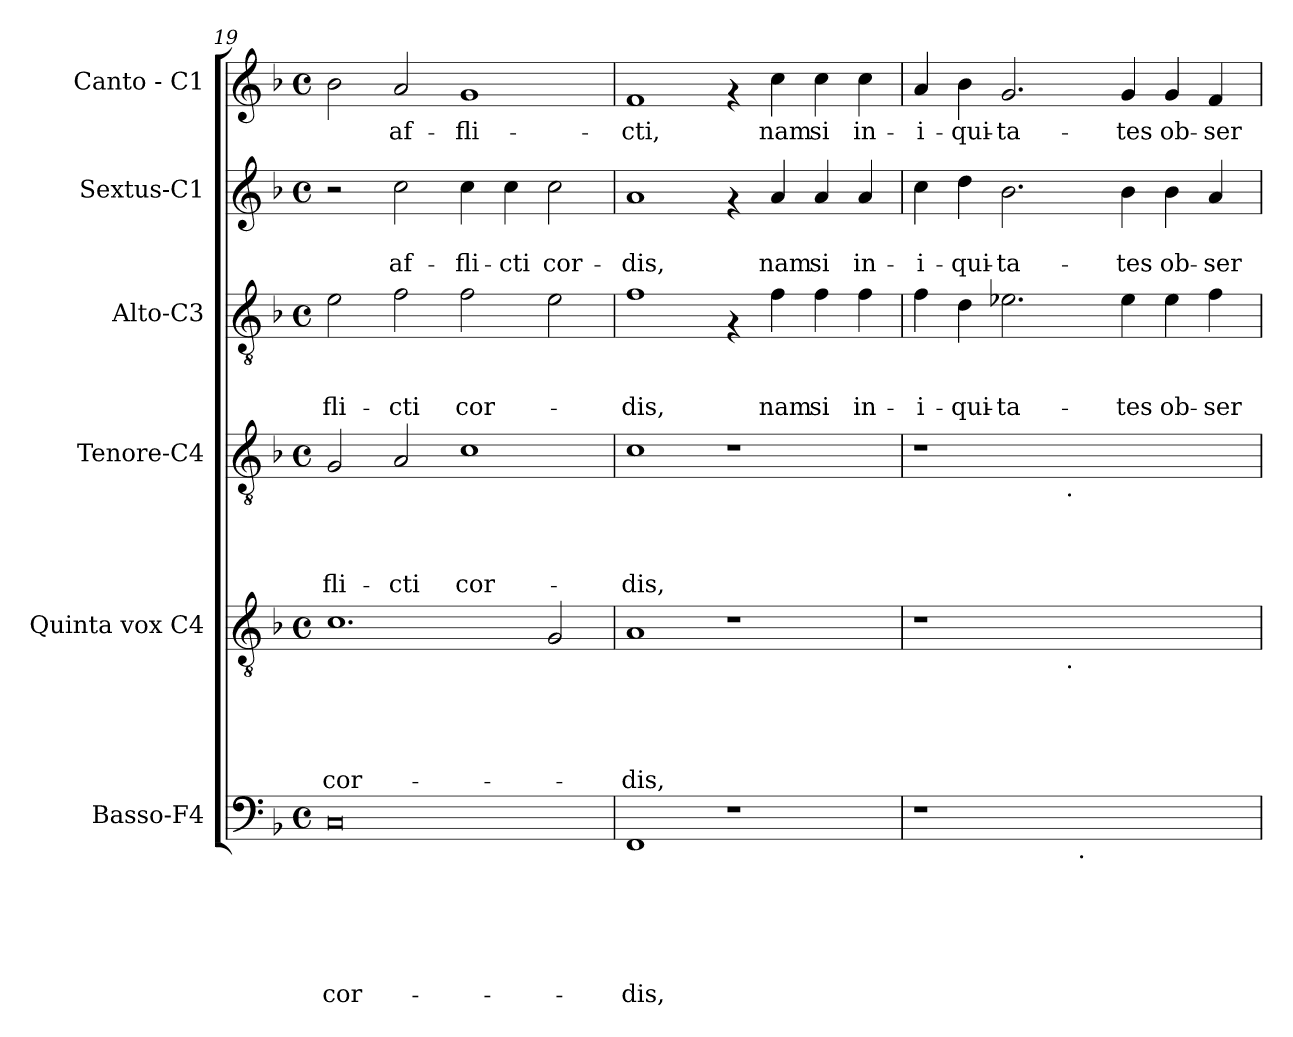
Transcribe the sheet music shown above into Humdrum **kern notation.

**kern	**text	**text	**text	**text	**text	**text	**kern	**text	**text	**text	**text	**text	**kern	**text	**text	**text	**text	**kern	**text	**text	**text	**kern	**text	**text	**kern	**text
*part6	*part6	*part6	*part6	*part6	*part6	*part6	*part5	*part5	*part5	*part5	*part5	*part5	*part4	*part4	*part4	*part4	*part4	*part3	*part3	*part3	*part3	*part2	*part2	*part2	*part1	*part1
*staff6	*staff6	*staff6	*staff6	*staff6	*staff6	*staff6	*staff5	*staff5	*staff5	*staff5	*staff5	*staff5	*staff4	*staff4	*staff4	*staff4	*staff4	*staff3	*staff3	*staff3	*staff3	*staff2	*staff2	*staff2	*staff1	*staff1
*I"Basso-F4	*	*	*	*	*	*	*I"Quinta vox C4	*	*	*	*	*	*I"Tenore-C4	*	*	*	*	*I"Alto-C3	*	*	*	*I"Sextus-C1	*	*	*I"Canto - C1	*
*clefF4	*	*	*	*	*	*	*clefGv2	*	*	*	*	*	*clefGv2	*	*	*	*	*clefGv2	*	*	*	*clefG2	*	*	*clefG2	*
*k[b-]	*	*	*	*	*	*	*k[b-]	*	*	*	*	*	*k[b-]	*	*	*	*	*k[b-]	*	*	*	*k[b-]	*	*	*k[b-]	*
*F:	*	*	*	*	*	*	*F:	*	*	*	*	*	*F:	*	*	*	*	*F:	*	*	*	*F:	*	*	*F:	*
*M4/4	*	*	*	*	*	*	*M4/4	*	*	*	*	*	*M4/4	*	*	*	*	*M4/4	*	*	*	*M4/4	*	*	*M4/4	*
*met(c)	*	*	*	*	*	*	*met(c)	*	*	*	*	*	*met(c)	*	*	*	*	*met(c)	*	*	*	*met(c)	*	*	*met(c)	*
=19	=19	=19	=19	=19	=19	=19	=19	=19	=19	=19	=19	=19	=19	=19	=19	=19	=19	=19	=19	=19	=19	=19	=19	=19	=19	=19
!	!	!	!	!	!	!LO:LY:b	!	!	!	!	!	!LO:LY:b	!	!	!	!	!LO:LY:b	!	!	!	!LO:LY:b	!	!	!	!	!
0C	.	.	.	.	.	cor-	1.c	.	.	.	.	-cor-	2G/	.	.	.	-fli-	2e\	.	.	-fli-	2r	.	.	2b-\	.
!	!	!	!	!	!	!	!	!	!	!	!	!	!	!	!	!	!LO:LY:b	!	!	!	!LO:LY:b	!	!	!LO:LY:b	!	!LO:LY:b
.	.	.	.	.	.	.	.	.	.	.	.	.	2A/	.	.	.	-cti	2f\	.	.	-cti	2cc\	.	af-	2a/	af-
!	!	!	!	!	!	!	!	!	!	!	!	!	!	!	!	!	!LO:LY:b	!	!	!	!LO:LY:b	!	!	!LO:LY:b	!	!LO:LY:b
.	.	.	.	.	.	.	.	.	.	.	.	.	1c	.	.	.	cor-	2f\	.	.	cor-	4cc\	.	-fli-	1g	-fli-
!	!	!	!	!	!	!	!	!	!	!	!	!	!	!	!	!	!	!	!	!	!	!	!	!LO:LY:b	!	!
.	.	.	.	.	.	.	.	.	.	.	.	.	.	.	.	.	.	.	.	.	.	4cc\	.	-cti	.	.
!	!	!	!	!	!	!	!	!	!	!	!	!	!	!	!	!	!	!	!	!	!	!	!	!LO:LY:b	!	!
.	.	.	.	.	.	.	2G/	.	.	.	.	.	.	.	.	.	.	2e\	.	.	.	2cc\	.	cor-	.	.
=20	=20	=20	=20	=20	=20	=20	=20	=20	=20	=20	=20	=20	=20	=20	=20	=20	=20	=20	=20	=20	=20	=20	=20	=20	=20	=20
!	!	!	!	!	!	!LO:LY:b	!	!	!	!	!	!LO:LY:b	!	!	!	!	!LO:LY:b	!	!	!	!LO:LY:b	!	!	!LO:LY:b	!	!LO:LY:b
1FF	.	.	.	.	.	-dis,	1A	.	.	.	.	-dis,	1c	.	.	.	-dis,	1f	.	.	-dis,	1a	.	-dis,	1f	-cti,
1r	.	.	.	.	.	.	1r	.	.	.	.	.	1r	.	.	.	.	4rF	.	.	.	4rf	.	.	4rf	.
!	!	!	!	!	!	!	!	!	!	!	!	!	!	!	!	!	!	!	!	!	!LO:LY:b	!	!	!LO:LY:b	!	!LO:LY:b
.	.	.	.	.	.	.	.	.	.	.	.	.	.	.	.	.	.	4f\	.	.	nam	4a/	.	nam	4cc\	nam
!	!	!	!	!	!	!	!	!	!	!	!	!	!	!	!	!	!	!	!	!	!LO:LY:b	!	!	!LO:LY:b	!	!LO:LY:b
.	.	.	.	.	.	.	.	.	.	.	.	.	.	.	.	.	.	4f\	.	.	si	4a/	.	si	4cc\	si
!	!	!	!	!	!	!	!	!	!	!	!	!	!	!	!	!	!	!	!	!	!LO:LY:b	!	!	!LO:LY:b	!	!LO:LY:b
.	.	.	.	.	.	.	.	.	.	.	.	.	.	.	.	.	.	4f\	.	.	in-	4a/	.	in-	4cc\	in-
=21	=21	=21	=21	=21	=21	=21	=21	=21	=21	=21	=21	=21	=21	=21	=21	=21	=21	=21	=21	=21	=21	=21	=21	=21	=21	=21
!	!	!	!	!	!	!	!	!	!	!	!	!	!	!	!	!	!	!	!	!	!LO:LY:b	!	!	!LO:LY:b	!	!LO:LY:b
*	*	*	*	*	*	*	*^	*	*	*	*	*	*^	*	*	*	*	*	*	*	*	*	*	*	*	*
1r	.	.	.	.	.	.	1r	2ryy	.	.	.	.	.	1r	2ryy	.	.	.	.	4f\	.	.	-i-	4cc\	.	-i-	4a/	-i-
!	!	!	!	!	!	!	!	!	!	!	!	!	!	!	!	!	!	!	!	!	!	!	!LO:LY:b	!	!	!LO:LY:b	!	!LO:LY:b
.	.	.	.	.	.	.	.	.	.	.	.	.	.	.	.	.	.	.	.	4d\	.	.	-qui-	4dd\	.	-qui-	4b-\	-qui-
!	!	!	!	!	!	!	!	!	!	!	!	!	!	!	!	!	!	!	!	!	!	!	!LO:LY:b	!	!	!LO:LY:b	!	!LO:LY:b
.	.	.	.	.	.	.	.	4...ryy	.	.	.	.	.	.	4...ryy	.	.	.	.	2.e-X\	.	.	-ta-	2.b-\	.	-ta-	2.g/	-ta-
!	!	!	!	!	!	!	!	!	!	!	!	!	!	!	!LO:TX:b:t=.	!	!	!	!	!	!	!	!	!	!	!	!	!
!	!	!	!	!	!	!	!	!LO:TX:b:t=.	!	!	!	!	!	!	!	!	!	!	!	!	!	!	!	!	!	!	!	!
.	.	.	.	.	.	.	.	1ryy	.	.	.	.	.	.	1ryy	.	.	.	.	.	.	.	.	.	.	.	.	.
!LO:TX:b:t=.	!	!	!	!	!	!	!	!	!	!	!	!	!	!	!	!	!	!	!	!	!	!	!	!	!	!	!	!
1ryy	.	.	.	.	.	.	1ryy	.	.	.	.	.	.	1ryy	.	.	.	.	.	.	.	.	.	.	.	.	.	.
!	!	!	!	!	!	!	!	!	!	!	!	!	!	!	!	!	!	!	!	!	!	!	!LO:LY:b	!	!	!LO:LY:b	!	!LO:LY:b
.	.	.	.	.	.	.	.	.	.	.	.	.	.	.	.	.	.	.	.	4e-\	.	.	-tes	4b-\	.	-tes	4g/	-tes
!	!	!	!	!	!	!	!	!	!	!	!	!	!	!	!	!	!	!	!	!	!	!	!LO:LY:b	!	!	!LO:LY:b	!	!LO:LY:b
.	.	.	.	.	.	.	.	.	.	.	.	.	.	.	.	.	.	.	.	4e-\	.	.	ob-	4b-\	.	ob-	4g/	ob-
!	!	!	!	!	!	!	!	!	!	!	!	!	!	!	!	!	!	!	!	!	!	!	!LO:LY:b	!	!	!LO:LY:b	!	!LO:LY:b
.	.	.	.	.	.	.	.	.	.	.	.	.	.	.	.	.	.	.	.	4f\	.	.	-ser-	4a/	.	-ser-	4f/	-ser-
.	.	.	.	.	.	.	.	32ryy	.	.	.	.	.	.	32ryy	.	.	.	.	.	.	.	.	.	.	.	.	.
*	*	*	*	*	*	*	*v	*v	*	*	*	*	*	*	*	*	*	*	*	*	*	*	*	*	*	*	*	*
*	*	*	*	*	*	*	*	*	*	*	*	*	*v	*v	*	*	*	*	*	*	*	*	*	*	*	*	*
=	=	=	=	=	=	=	=	=	=	=	=	=	=	=	=	=	=	=	=	=	=	=	=	=	=	=
*-	*-	*-	*-	*-	*-	*-	*-	*-	*-	*-	*-	*-	*-	*-	*-	*-	*-	*-	*-	*-	*-	*-	*-	*-	*-	*-
